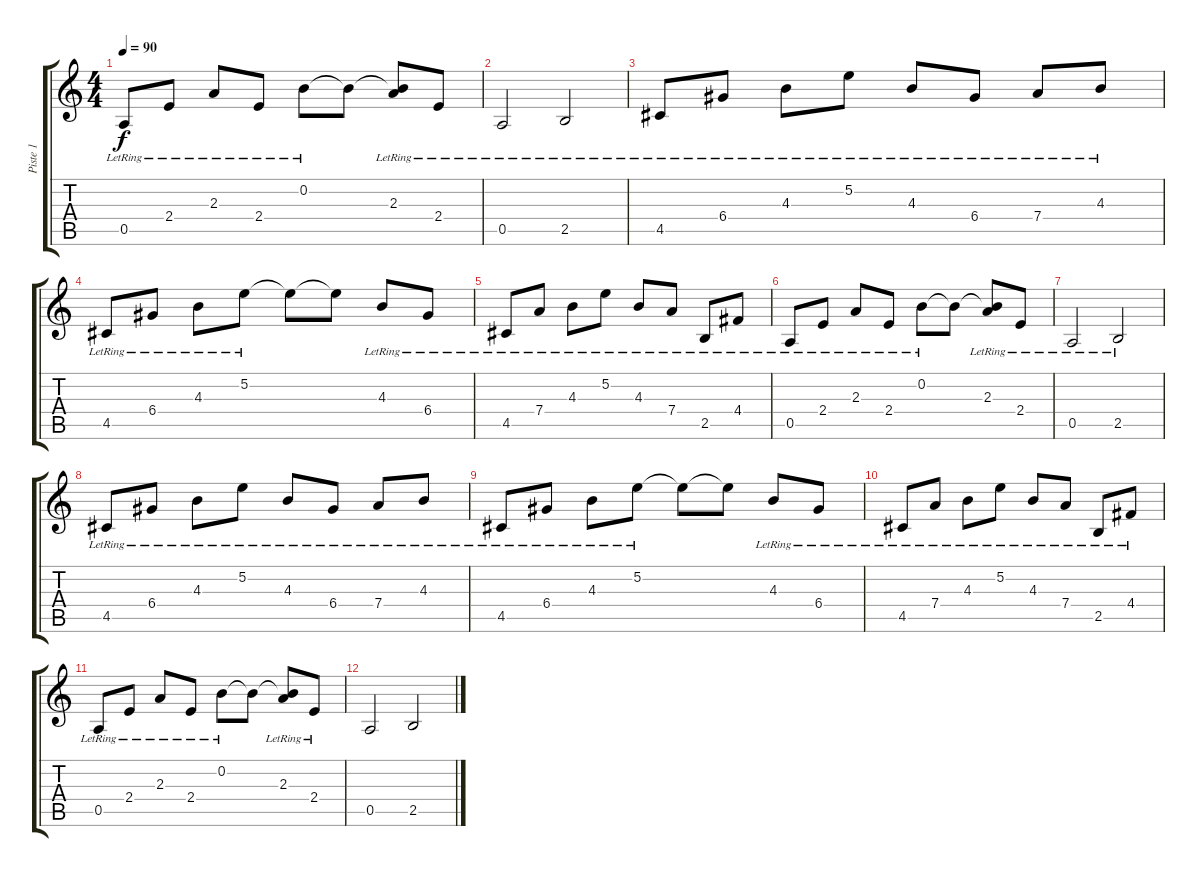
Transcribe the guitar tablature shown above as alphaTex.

\track ("Piste 1" "Piste 1") {instrument electricguitarclean}
\staff {score tabs}
\tuning (E4 B3 G3 D3 A2 E2) {hide}
\ts (4 4)
\tempo 90
\clef g2
\ks c
0.5{lr}.8{dy f} 2.4{lr}.8 2.3{lr}.8 2.4{lr}.8 0.2{lr}.8 0.2{t}.8 (0.2{t} 2.3{lr}).8 2.4{lr}.8 |
0.5{lr}.2 2.5{lr}.2 |
4.5{lr}.8 6.4{lr}.8 4.3{lr}.8 5.2{lr}.8 4.3{lr}.8 6.4{lr}.8 7.4{lr}.8 4.3{lr}.8 |
4.5{lr}.8 6.4{lr}.8 4.3{lr}.8 5.2{lr}.8 5.2{t}.8 5.2{t}.8 4.3{lr}.8 6.4{lr}.8 |
4.5{lr}.8 7.4{lr}.8 4.3{lr}.8 5.2{lr}.8 4.3{lr}.8 7.4{lr}.8 2.5{lr}.8 4.4{lr}.8 |
0.5{lr}.8 2.4{lr}.8 2.3{lr}.8 2.4{lr}.8 0.2{lr}.8 0.2{t}.8 (0.2{t} 2.3{lr}).8 2.4{lr}.8 |
0.5{lr}.2 2.5{lr}.2 |
4.5{lr}.8 6.4{lr}.8 4.3{lr}.8 5.2{lr}.8 4.3{lr}.8 6.4{lr}.8 7.4{lr}.8 4.3{lr}.8 |
4.5{lr}.8 6.4{lr}.8 4.3{lr}.8 5.2{lr}.8 5.2{t}.8 5.2{t}.8 4.3{lr}.8 6.4{lr}.8 |
4.5{lr}.8 7.4{lr}.8 4.3{lr}.8 5.2{lr}.8 4.3{lr}.8 7.4{lr}.8 2.5{lr}.8 4.4{lr}.8 |
0.5{lr}.8 2.4{lr}.8 2.3{lr}.8 2.4{lr}.8 0.2{lr}.8 0.2{t}.8 (0.2{t} 2.3{lr}).8 2.4{lr}.8 |
0.5.2 2.5.2
